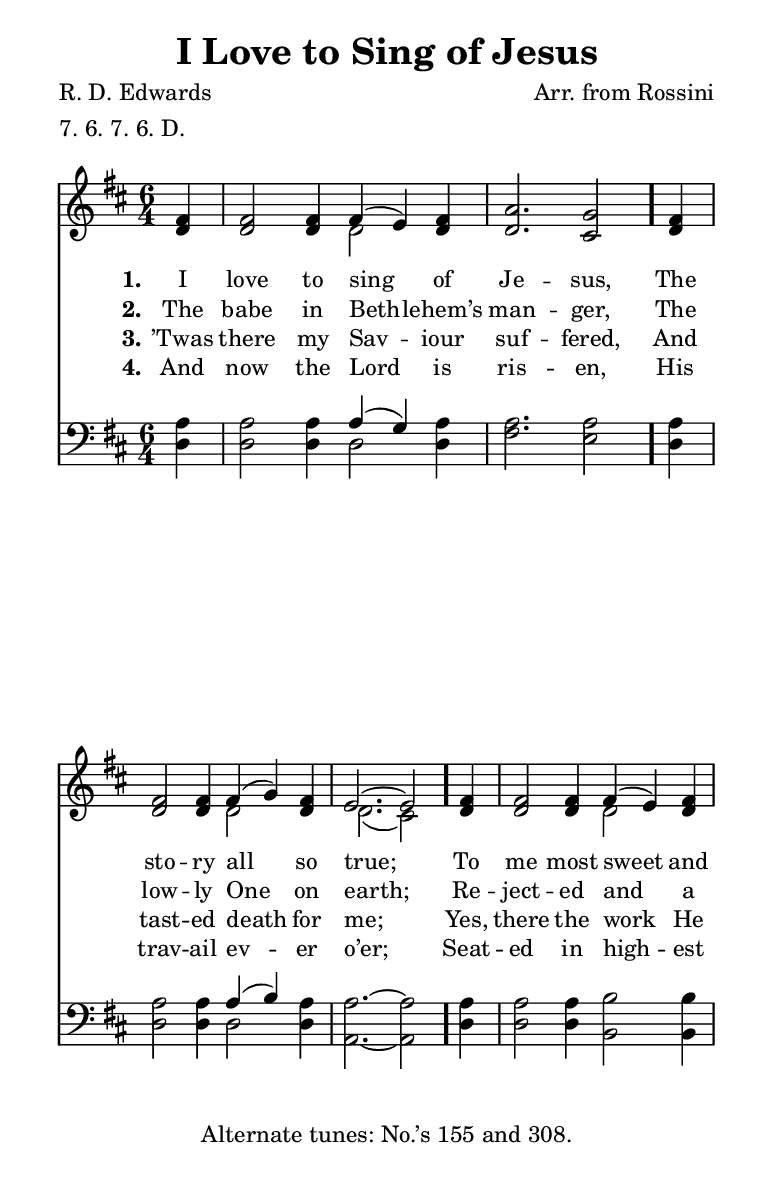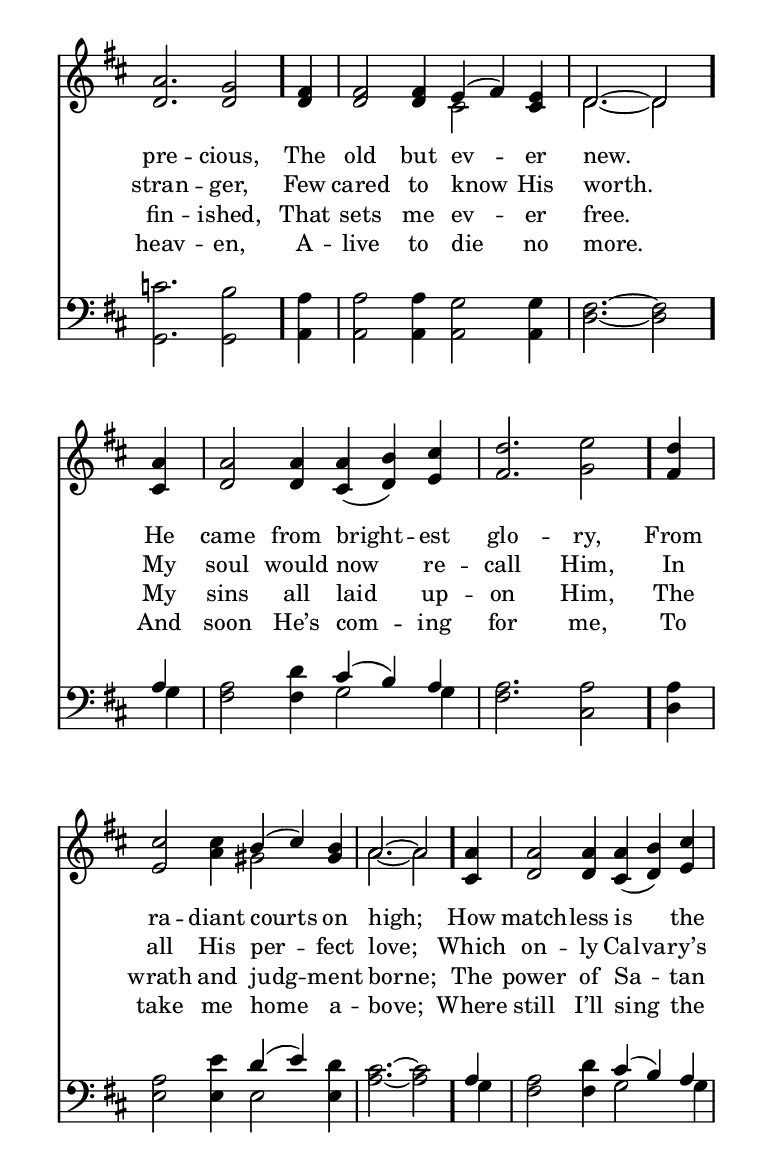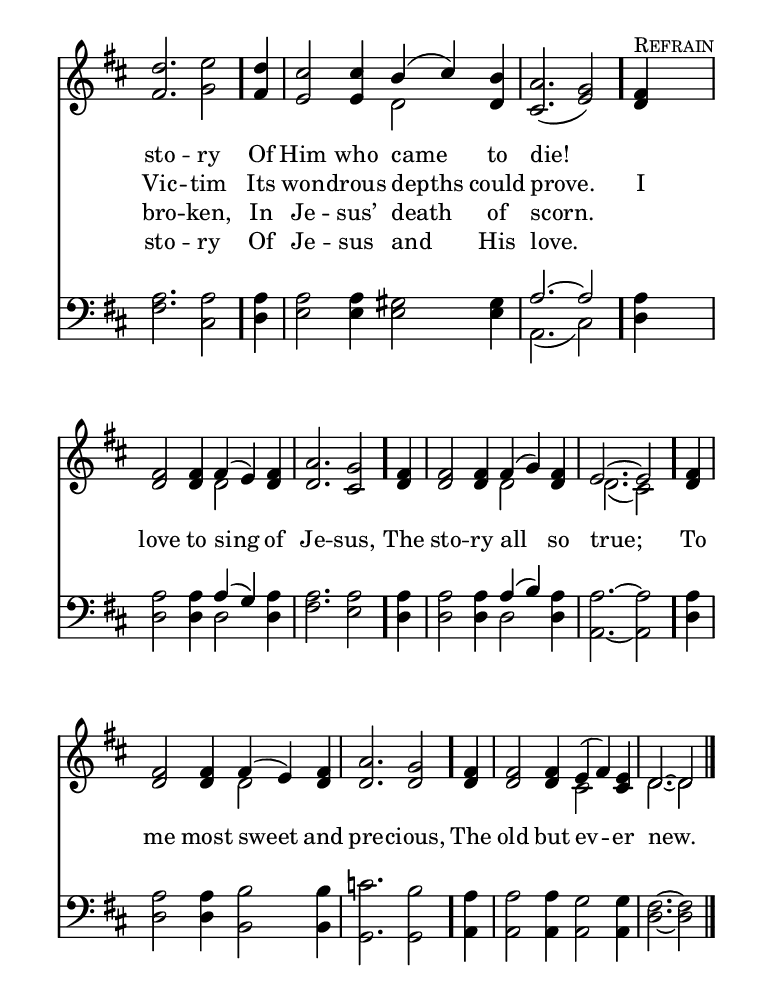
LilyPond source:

\include "common/global.ily"
\paper {
  \include "common/paper.ily"
  ragged-last-bottom = ##t
  systems-per-page = #(cond (is-eogsized 4) (#t #f))
  system-count = #(cond (is-eogsized 6) (#t #f))
  oddFooterMarkup = \markup { \fill-line { \on-the-fly \first-page "Alternate tunes: No.’s 155 and 308." } }
}

\header{
  %children
  hymnnumber = "339"
  title = "I Love to Sing of Jesus"
  tunename = "Hora Novissima"
  meter = "7. 6. 7. 6. D."
  poet = "R. D. Edwards"
  composer = "Arr. from Rossini"
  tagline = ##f
}

global = {
  \include "common/overrides.ily"
  \override Staff.TimeSignature.style = #'numbered
  \time 6/4
  \override Score.MetronomeMark.transparent = ##t % hide all fermata changes too
  \tempo 4=140
  \key d \major
  \partial 4
  \autoBeamOff
}

notesSoprano = {
\global
\relative c' {

  fis4 | fis2 fis4 fis( e) fis | a2. g2
  fis4 | fis2 fis4 fis( g) fis | e2. ~ e2 \eogbreak
  fis4 | fis2 fis4 fis( e) fis | a2. g2
  fis4 | fis2 fis4 e( fis) e | d2. ~ d2 \eogbreak

  a'4 | a2 a4 a( b) cis | d2. e2
  d4 | cis2 cis4 b( cis) b | a2. ~ a2 \eogbreak
  a4 | a2 a4 a( b) cis | d2. e2
  d4 | cis2 cis4 b( cis) b | a2.( g2) \eogbreak

  fis4^\markup { \small \caps "Refrain" } | fis2 fis4 fis( e) fis | a2. g2
  fis4 | fis2 fis4 fis( g) fis | e2. ~ e2 \eogbreak
  fis4 | fis2 fis4 fis( e) fis | a2. g2
  fis4 | fis2 fis4 e( fis) e | d2. ~ d2

  \bar "|."

}
}

notesAlto = {
\global
\relative e' {

  d4 | d2 d4 d2 d4 | d2. cis2
  d4 | d2 d4 d2 d4 | d2.( cis2)
  d4 | d2 d4 d2 d4 | d2. d2
  d4 | d2 d4 cis2 cis4 | d2. ~ d2

  cis4 | d2 d4 cis( d) e | fis2. g2
  fis4 | e2 a4 gis2 gis4 | a2. ~ a2
  cis,4 | d2 d4 cis( d) e | fis2. g2
  fis4 | e2 e4 d2 d4 | cis2.( e2)

  d4 | d2 d4 d2 d4 | d2. cis2
  d4 | d2 d4 d2 d4 | d2.( cis2)
  d4 | d2 d4 d2 d4 | d2. d2
  d4 | d2 d4 cis2 cis4 | d2. ~ d2

}
}

notesTenor = {
\global
\relative a {

  a4 | a2 a4 a( g) a | a2. a2
  a4 | a2 a4 a( b) a | a2. ~ a2
  a4 | a2 a4 b2 b4 | c2. b2
  a4 | a2 a4 g2 g4 | fis2. ~ fis2

  a4 | a2 d4 cis( b) a | a2. a2
  a4 | a2 e'4 d( e) d | cis2. ~ cis2
  a4 | a2 d4 cis( b) a | a2. a2
  a4 | a2 a4 gis2 gis4 | a2. ~ a2

  a4 | a2 a4 a( g) a | a2. a2
  a4 | a2 a4 a( b) a | a2. ~ a2
  a4 | a2 a4 b2 b4 | c2. b2
  a4 | a2 a4 g2 g4 | fis2. ~ fis2

}
}

notesBass = {
\global
\relative f {

  d4 | d2 d4 d2 d4 | fis2. e2
  d4 | d2 d4 d2 d4 | a2. ~ a2
  d4 | d2 d4 b2 b4 | g2. g2
  a4 | a2 a4 a2 a4 | d2. ~ d2

  g4 | fis2 fis4 g2 g4 | fis2. cis2
  d4 | e2 e4 e2 e4 | a2. ~ a2
  g4 | fis2 fis4 g2 g4 | fis2. cis2
  d4 | e2 e4 e2 e4 | a,2.( cis2)

  d4 | d2 d4 d2 d4 | fis2. e2
  d4 | d2 d4 d2 d4 | a2. ~ a2
  d4 | d2 d4 b2 b4 | g2. g2
  a4 | a2 a4 a2 a4 | d2. ~ d2

}
}

Refrain = \lyricmode {

I love to sing of Je -- sus, \bar "."
The sto -- ry all so true; \bar "."
To me most sweet and pre -- cious, \bar "."
The old but ev -- er new. \bar "."

}

wordsA = \lyricmode {
\set stanza = "1."

I love to sing of Je -- sus, \bar "."
The sto -- ry all so true; \bar "."
To me most sweet and pre -- cious, \bar "."
The old but ev -- er new. \bar "."
He came from bright -- est glo -- ry, \bar "."
From ra -- diant courts on high; \bar "."
How match -- less is the sto -- ry \bar "."
Of Him who came to die! \bar "."

}

wordsB = \lyricmode {
\set stanza = "2."

The babe in Beth -- lehem’s man -- ger,
The low -- ly One on earth;
Re -- ject -- ed and a stran -- ger,
Few cared to know His worth.
My soul would now re -- call Him,
In all His per -- fect love;
Which on -- ly { \mon } Cal -- va -- { \moff } ry’s Vic -- tim
Its won -- drous depths could prove.

\Refrain

}

wordsC = \lyricmode {
\set stanza = "3."

’Twas there my Sav -- iour suf -- fered,
And tast -- ed death for me;
Yes, there the work He fin -- ished,
That sets me ev -- er free.
My sins all laid up -- on Him,
The wrath and judg -- ment borne;
The power of Sa -- tan bro -- ken,
In Je -- sus’ death of scorn.

}

wordsD = \lyricmode {
\set stanza = "4."

And now the Lord is ris -- en,
His trav -- ail ev -- er o’er;
Seat -- ed in high -- est heav -- en,
A -- live to die no more.
And soon He’s com -- ing for me,
To take me home a -- bove;
Where still I’ll sing the sto -- ry
Of Je -- sus and His love.

}

\score {
  \context ChoirStaff <<
    \context Staff = upper <<
      \set Staff.autoBeaming = ##f
      \set ChoirStaff.systemStartDelimiter = #'SystemStartBar
      \set ChoirStaff.printPartCombineTexts = ##f
      \partcombine #'(2 . 11) \notesSoprano \notesAlto
      \context NullVoice = sopranos { \voiceOne << \notesSoprano >> }
      \context Lyrics = one   \lyricsto sopranos \wordsA
      \context Lyrics = two   \lyricsto sopranos \wordsB
      \context Lyrics = three \lyricsto sopranos \wordsC
      \context Lyrics = four  \lyricsto sopranos \wordsD
    >>
    \context Staff = men <<
      \set Staff.autoBeaming = ##f
      \clef bass
      \set ChoirStaff.printPartCombineTexts = ##f
      \partcombine #'(2 . 11) \notesTenor \notesBass
    >>
  >>
  \layout {
    \include "common/layout.ily"
  }
  \midi{
    \include "common/midi.ily"
  }
}

\version "2.19.49"  % necessary for upgrading to future LilyPond versions.

% vi:set et ts=2 sw=2 ai nocindent syntax=lilypond:
